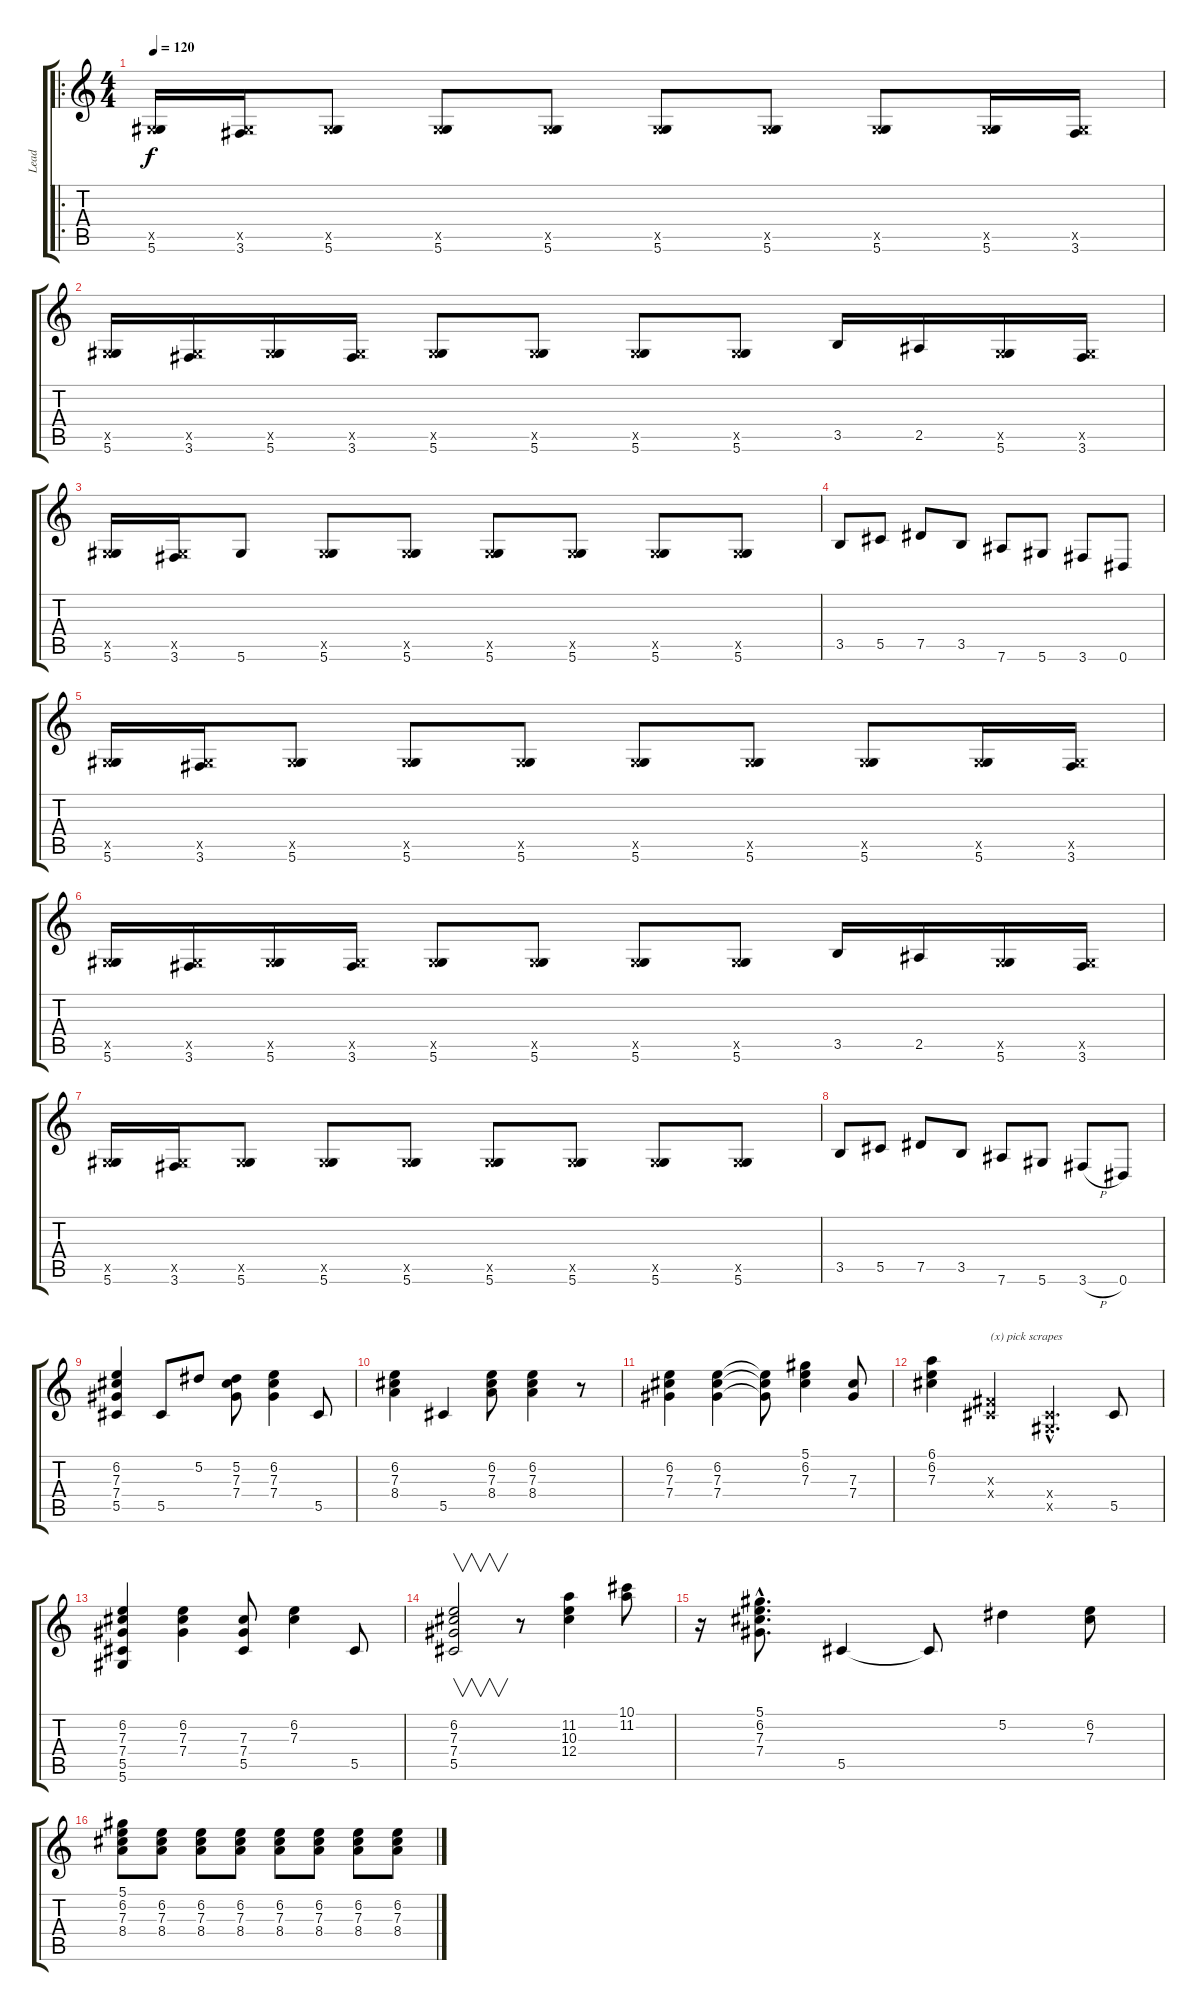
\track ("Lead" "Lead") {instrument distortionguitar}
\staff {score tabs}
\tuning (Eb4 Bb3 Gb3 Db3 Ab2 Eb2) {hide}
\ro
\ts (4 4)
\tempo 120
\clef g2
\ks c
(0.5{x} 5.6).16{dy f} (0.5{x} 3.6).16 (0.5{x} 5.6).8 (0.5{x} 5.6).8 (0.5{x} 5.6).8 (0.5{x} 5.6).8 (0.5{x} 5.6).8 (0.5{x} 5.6).8 (0.5{x} 5.6).16 (0.5{x} 3.6).16 |
(0.5{x} 5.6).16 (0.5{x} 3.6).16 (0.5{x} 5.6).16 (0.5{x} 3.6).16 (0.5{x} 5.6).8 (0.5{x} 5.6).8 (0.5{x} 5.6).8 (0.5{x} 5.6).8 3.5.16 2.5.16 (0.5{x} 5.6).16 (0.5{x} 3.6).16 |
(0.5{x} 5.6).16 (0.5{x} 3.6).16 5.6.8 (0.5{x} 5.6).8 (0.5{x} 5.6).8 (0.5{x} 5.6).8 (0.5{x} 5.6).8 (0.5{x} 5.6).8 (0.5{x} 5.6).8 |
3.5.8 5.5.8 7.5.8 3.5.8 7.6.8 5.6.8 3.6.8 0.6.8 |
(0.5{x} 5.6).16 (0.5{x} 3.6).16 (0.5{x} 5.6).8 (0.5{x} 5.6).8 (0.5{x} 5.6).8 (0.5{x} 5.6).8 (0.5{x} 5.6).8 (0.5{x} 5.6).8 (0.5{x} 5.6).16 (0.5{x} 3.6).16 |
(0.5{x} 5.6).16 (0.5{x} 3.6).16 (0.5{x} 5.6).16 (0.5{x} 3.6).16 (0.5{x} 5.6).8 (0.5{x} 5.6).8 (0.5{x} 5.6).8 (0.5{x} 5.6).8 3.5.16 2.5.16 (0.5{x} 5.6).16 (0.5{x} 3.6).16 |
(0.5{x} 5.6).16 (0.5{x} 3.6).16 (0.5{x} 5.6).8 (0.5{x} 5.6).8 (0.5{x} 5.6).8 (0.5{x} 5.6).8 (0.5{x} 5.6).8 (0.5{x} 5.6).8 (0.5{x} 5.6).8 |
3.5.8 5.5.8 7.5.8 3.5.8 7.6.8 5.6.8 3.6{h}.8 0.6.8 |
(6.2 7.3 7.4 5.5).4 5.5.8 5.2.8 (5.2 7.3 7.4).8 (6.2 7.3 7.4).4 5.5.8 |
(6.2 7.3 8.4).4 5.5.4 (6.2 7.3 8.4).8 (6.2 7.3 8.4).4 r.8 |
(6.2 7.3 7.4).4 (6.2 7.3 7.4).4 (6.2{t} 7.3{t} 7.4{t}).8 (5.1 6.2 7.3).4 (7.3 7.4).8 |
(6.1 6.2 7.3).4 (0.3{x} 0.4{x}).4{txt "(x) pick scrapes"} (0.4{hac x} 0.5{hac x}).4{d} 5.5.8 |
(6.2 7.3 7.4 5.5 5.6).4 (6.2 7.3 7.4).4 (7.3 7.4 5.5).8 (6.2 7.3).4 5.5.8 |
(6.2 7.3 7.4 5.5).2{v} r.8 (11.2 10.3 12.4).4 (10.1 11.2).8 |
r.16 (5.1{hac} 6.2{hac} 7.3{hac} 7.4{hac}).8{d} 5.5.4 5.5{t}.8 5.2.4 (6.2 7.3).8 |
(5.1 6.2 7.3 8.4).8 (6.2 7.3 8.4).8 (6.2 7.3 8.4).8 (6.2 7.3 8.4).8 (6.2 7.3 8.4).8 (6.2 7.3 8.4).8 (6.2 7.3 8.4).8 (6.2 7.3 8.4).8
